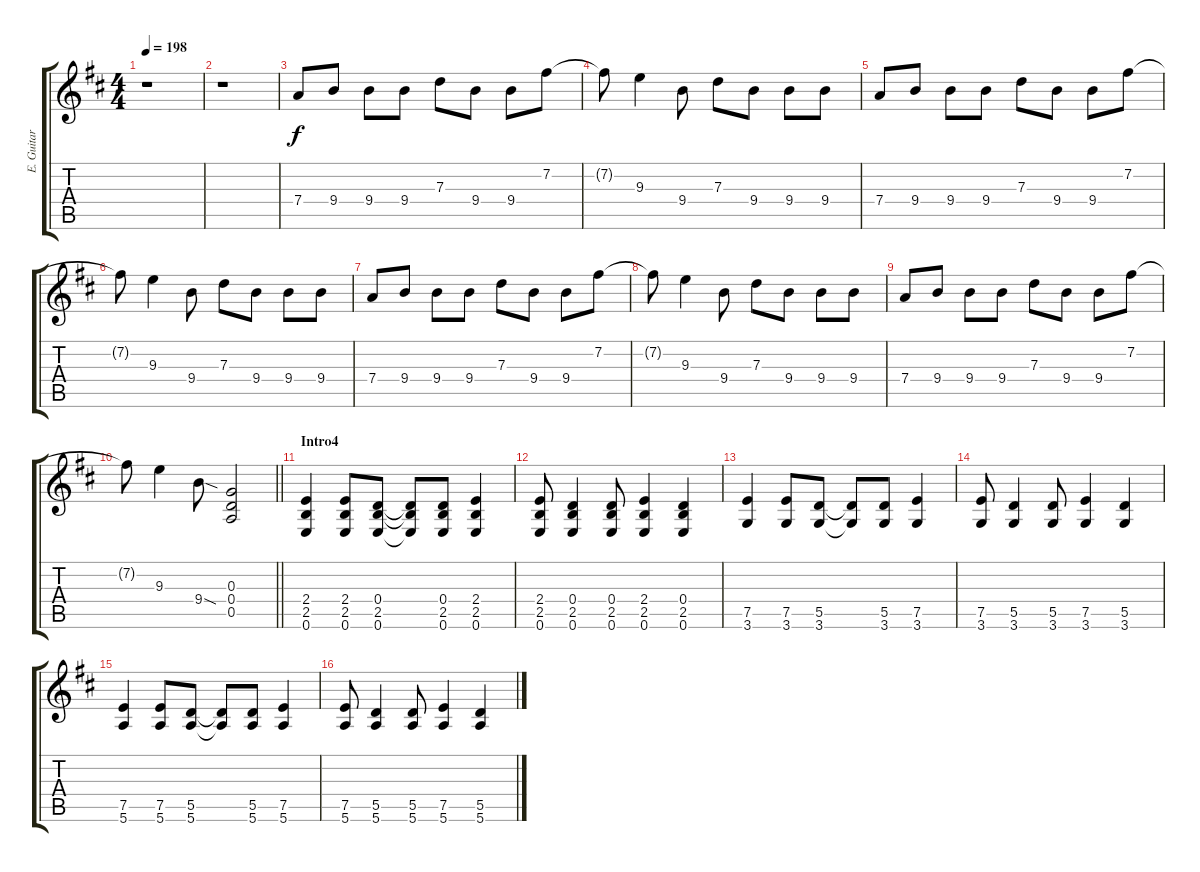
\track ("E. Guitar I" "E. Guitar ") {instrument overdrivenguitar}
\staff {score tabs}
\tuning (E4 B3 G3 D3 A2 E2) {hide}
\ts (4 4)
\tempo 198
\clef g2
\ks d
r.1{dy f} |
r.1 |
7.4.8 9.4.8 9.4.8 9.4.8 7.3.8 9.4.8 9.4.8 7.2.8 |
7.2{t}.8 9.3.4 9.4.8 7.3.8 9.4.8 9.4.8 9.4.8 |
7.4.8 9.4.8 9.4.8 9.4.8 7.3.8 9.4.8 9.4.8 7.2.8 |
7.2{t}.8 9.3.4 9.4.8 7.3.8 9.4.8 9.4.8 9.4.8 |
7.4.8 9.4.8 9.4.8 9.4.8 7.3.8 9.4.8 9.4.8 7.2.8 |
7.2{t}.8 9.3.4 9.4.8 7.3.8 9.4.8 9.4.8 9.4.8 |
7.4.8 9.4.8 9.4.8 9.4.8 7.3.8 9.4.8 9.4.8 7.2.8 |
\barLineRight lightlight
7.2{t}.8 9.3.4 9.4{sod}.8 (0.3 0.4 0.5).2 |
\section ("" "Intro4")
(2.4 2.5 0.6).4 (2.4 2.5 0.6).8 (0.4 2.5 0.6).8 (0.4{t} 2.5{t} 0.6{t}).8 (0.4 2.5 0.6).8 (2.4 2.5 0.6).4 |
(2.4 2.5 0.6).8 (0.4 2.5 0.6).4 (0.4 2.5 0.6).8 (2.4 2.5 0.6).4 (0.4 2.5 0.6).4 |
(7.5 3.6).4 (7.5 3.6).8 (5.5 3.6).8 (5.5{t} 3.6{t}).8 (5.5 3.6).8 (7.5 3.6).4 |
(7.5 3.6).8 (5.5 3.6).4 (5.5 3.6).8 (7.5 3.6).4 (5.5 3.6).4 |
(7.5 5.6).4 (7.5 5.6).8 (5.5 5.6).8 (5.5{t} 5.6{t}).8 (5.5 5.6).8 (7.5 5.6).4 |
(7.5 5.6).8 (5.5 5.6).4 (5.5 5.6).8 (7.5 5.6).4 (5.5 5.6).4
